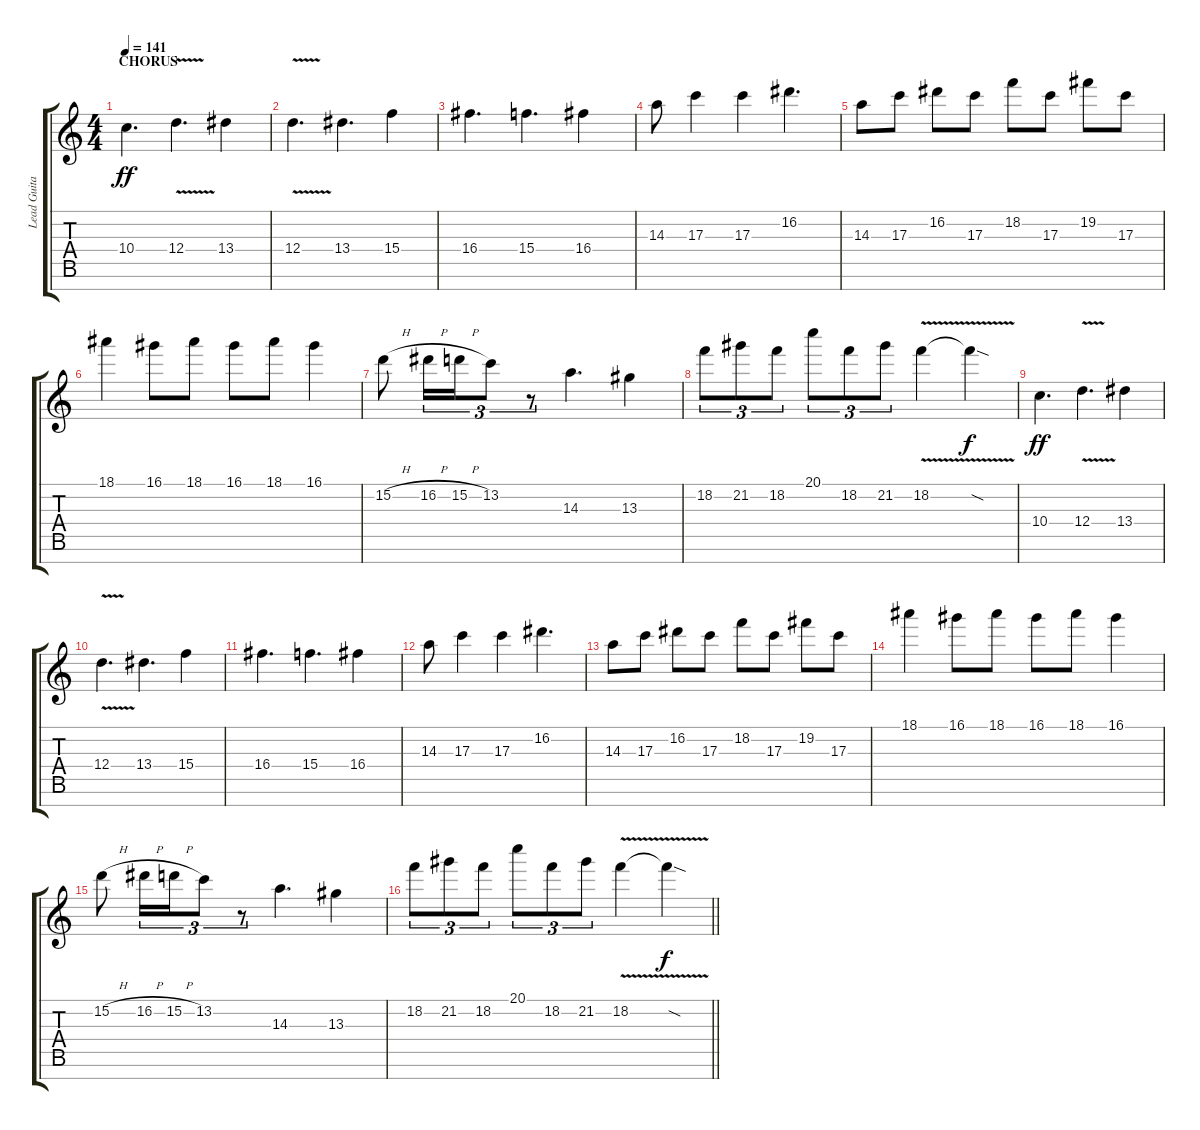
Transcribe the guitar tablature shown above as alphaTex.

\track ("Lead Guitar" "Lead Guita") {instrument distortionguitar}
\staff {score tabs}
\tuning (E4 B3 G3 D3 A2 E2 B1) {hide}
\ts (4 4)
\section ("" "CHORUS")
\tempo 141
\clef g2
\ks c
10.4.4{d dy ff} 12.4{v}.4{d} 13.4.4 |
12.4{v}.4{d} 13.4.4{d} 15.4.4 |
16.4.4{d} 15.4.4{d} 16.4.4 |
14.3.8 17.3.4 17.3.4 16.2.4{d} |
14.3.8 17.3.8 16.2.8 17.3.8 18.2.8 17.3.8 19.2.8 17.3.8 |
18.1.4 16.1.8 18.1.8 16.1.8 18.1.8 16.1.4 |
15.2{h}.8 16.2{h}.16{tu (3 2)} 15.2{h}.16{tu (3 2)} 13.2.8{tu (3 2)} r.8{tu (3 2)} 14.3.4{d} 13.3.4 |
18.2.8{tu (3 2)} 21.2.8{tu (3 2)} 18.2.8{tu (3 2)} 20.1.8{tu (3 2)} 18.2.8{tu (3 2)} 21.2.8{tu (3 2)} 18.2{v}.4 18.2{sod t}.4{dy f} |
10.4.4{d dy ff} 12.4{v}.4{d} 13.4.4 |
12.4{v}.4{d} 13.4.4{d} 15.4.4 |
16.4.4{d} 15.4.4{d} 16.4.4 |
14.3.8 17.3.4 17.3.4 16.2.4{d} |
14.3.8 17.3.8 16.2.8 17.3.8 18.2.8 17.3.8 19.2.8 17.3.8 |
18.1.4 16.1.8 18.1.8 16.1.8 18.1.8 16.1.4 |
15.2{h}.8 16.2{h}.16{tu (3 2)} 15.2{h}.16{tu (3 2)} 13.2.8{tu (3 2)} r.8{tu (3 2)} 14.3.4{d} 13.3.4 |
\barLineRight lightlight
18.2.8{tu (3 2)} 21.2.8{tu (3 2)} 18.2.8{tu (3 2)} 20.1.8{tu (3 2)} 18.2.8{tu (3 2)} 21.2.8{tu (3 2)} 18.2{v}.4 18.2{sod t}.4{dy f}
